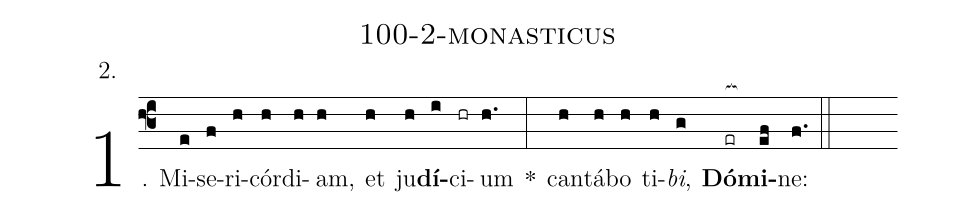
name: 100-2-monasticus;
annotation: 2.;
%%
(f3)1. Mi(e)se(f)ri(h)cór(h)di(h)am,(h) et(h) ju(h)<b>dí</b>(i)ci(hr)um(h.) *(:) can(h)tá(h)bo(h) ti(h)<i>bi</i>,(g) <b>Dó</b>(er[ocb:1{])<b>mi</b>(ef[ocb:0}])ne:(f.) (::)
